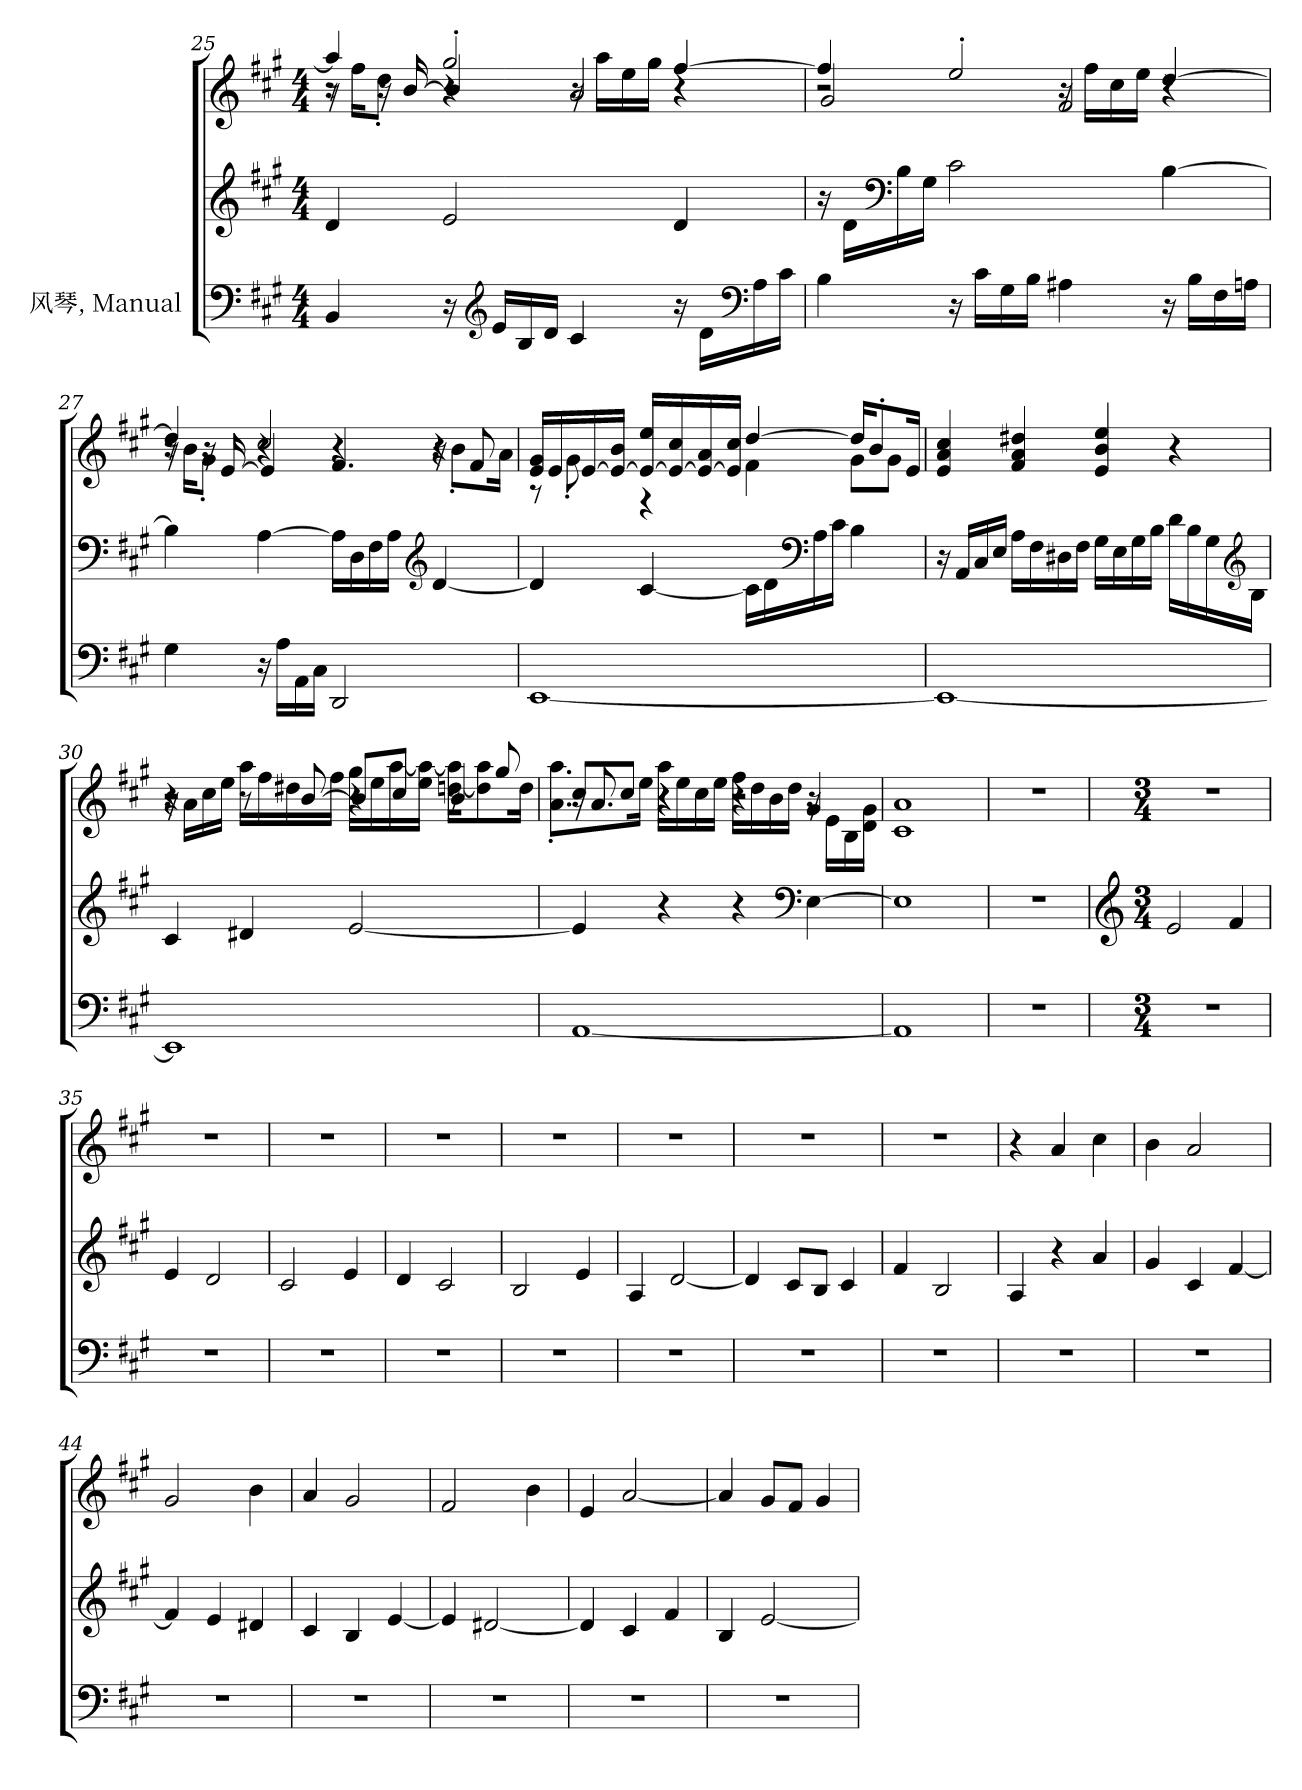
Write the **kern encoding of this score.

**kern	**kern	**kern
*part1	*part1	*part1
*staff3	*staff2	*staff1
*I"风琴, Manual	*	*
!!LO:PB:g=z
*clefF4	*clefG2	*clefG2
*k[f#c#g#]	*k[f#c#g#]	*k[f#c#g#]
*M4/4	*M4/4	*M4/4
=25	=25	=25
*	*	*^
*	*	*	*^
4BB/	4d/	4aa/]	16r	8r
.	.	.	16ff#\KL	.
.	.	.	8dd'\J	16r
.	.	.	.	[16b/
16r	2e/	2gg#'/	4r	4b/]
*clefG2	*	*	*	*
16e/LL	.	.	.	.
16B/	.	.	.	.
16d/JJ	.	.	.	.
4c#/	.	.	16r	2a/
.	.	.	16aa\LL	.
.	.	.	16ee\	.
.	.	.	16gg#\JJ	.
16r	4d/	[4ff#/	4r	.
16d\LL	.	.	.	.
*clefF4	*	*	*	*
16A\	.	.	.	.
16c#\JJ	.	.	.	.
=26	=26	=26	=26	=26
4B\	16r	4ff#/]	2r	2g#/
.	16d\LL	.	.	.
*	*clefF4	*	*	*
.	16B\	.	.	.
.	16G#\JJ	.	.	.
16r	2c#\	2ee'/	.	.
16c#\LL	.	.	.	.
16G#\	.	.	.	.
16B\JJ	.	.	.	.
4A#X\	.	.	16r	2f#/
.	.	.	16ff#\LL	.
.	.	.	16cc#\	.
.	.	.	16ee\JJ	.
16r	[4B\	[4dd/	4r	.
16B\LL	.	.	.	.
16F#\	.	.	.	.
16An\JJ	.	.	.	.
!!LO:LB:g=z	!!	!!
=27	=27	=27	=27	=27
4G#\	4B\]	4dd/]	16r	8r
.	.	.	16b\KL	.
.	.	.	8g#'\J	16r
.	.	.	.	[16e/
16r	[4A\	2cc#/	4r	4e/]
16A\LL	.	.	.	.
16AA\	.	.	.	.
16C#\JJ	.	.	.	.
2DD/	16A\LL]	.	4r	4.f#/
.	16D\	.	.	.
.	16F#\	.	.	.
.	16A\JJ	.	.	.
*	*clefG2	*	*	*
.	[4d/	4r	16r	.
.	.	.	8b'\L	.
.	.	.	.	8f#/
.	.	.	16a\Jk	.
*	*	*v	*v	*v
=28	=28	=28
*	*	*MM72
*	*	*^
[1EE	4d/]	16e/ 16g#/LL	8r
.	.	16e/	.
.	.	[16e/	8g#'\
.	.	16e/_ 16b/JJ	.
.	[4c#/	16e/_ 16ee/LL	4r
.	.	16e/_ 16cc#/	.
.	.	16e/_ 16a/	.
.	.	16e/] 16cc#/JJ	.
.	16c#\LL]	[4dd/	4f#\
.	16d\	.	.
*	*clefF4	*	*
.	16A\	.	.
.	16c#\JJ	.	.
.	4B\	16dd/KL]	8g#\L
.	.	8b'/	.
.	.	.	8g#\J
.	.	16e/Jk	.
*	*	*v	*v
!!LO:LB:g=z
=29	=29	=29
*	*	*MM69
1EE_	16r	4e/ 4a/ 4cc#/
.	16AA/LL	.
.	16C#/	.
.	16E/JJ	.
.	16A\LL	4f#/ 4a/ 4dd#X/
.	16F#\	.
.	16D#X\	.
.	16F#\JJ	.
.	16G#\LL	4e/ 4b/ 4ee/
.	16E\	.
.	16G#\	.
.	16B\JJ	.
.	16d\LL	4r
.	16B\	.
.	16G#\	.
*	*clefG2	*
.	16B\JJ	.
=30	=30	=30
*	*	*^
*	*	*	*^
1EE]	4c#/	2r	16r	4r
.	.	.	16a\LL	.
.	.	.	16cc#\	.
.	.	.	16ee\JJ	.
.	4d#X/	.	16aa\LL	8r
.	.	.	16ff#\	.
.	.	.	16dd#X\	[8b/
.	.	.	16ff#\JJ	.
.	[2e/	4r	16gg#\LL	8b/L]
.	.	.	16ee\	.
.	.	.	[16aa\	8cc#/J
.	.	.	16ee\ 16aa\_JJ	.
.	.	8r	[16ddn\ 16aa\]KL	4b/
.	.	.	8dd\] 8aa\	.
.	.	8gg#/	.	.
.	.	.	16dd\Jk	.
!!LO:LB:g=z	!!	!!
=31	=31	=31	=31	=31
*	*	*MM66	*	*
[1AA	4e/]	8cc#/L	8.a\' 8.aa\'L	16r
.	.	.	.	8.a/
.	.	8cc#/J	.	.
.	.	.	16ee\Jk	.
.	4r	4r	16aa\LL	4r
.	.	.	16ee\	.
.	.	.	16cc#\	.
.	.	.	16ee\JJ	.
.	4r	2r	16ff#\LL	4r
.	.	.	16dd\	.
.	.	.	16b\	.
.	.	.	16dd\JJ	.
*	*clefF4	*	*	*
.	[4E\	.	16r	4g#/
.	.	.	16e\LL	.
.	.	.	16B\	.
.	.	.	16d\ 16g#\JJ	.
*	*	*v	*v	*v
=32	=32	=32
*	*	*MM55
1AA]	1E]	1c# 1a
=33	=33	=33
*	*	*MM105
1r	1r	1r
=34	=34	=34
*	*clefG2	*
*M3/4	*M3/4	*M3/4
2.r	2e/	2.r
.	4f#/	.
=35	=35	=35
2.r	4e/	2.r
.	2d/	.
=36	=36	=36
2.r	2c#/	2.r
.	4e/	.
=37	=37	=37
2.r	4d/	2.r
.	2c#/	.
=38	=38	=38
2.r	2B/	2.r
.	4e/	.
!!LO:PB:g=z
=39	=39	=39
2.r	4A/	2.r
.	[2d/	.
=40	=40	=40
2.r	4d/]	2.r
.	8c#/L	.
.	8B/J	.
.	4c#/	.
=41	=41	=41
2.r	4f#/	2.r
.	2B/	.
=42	=42	=42
2.r	4A/	4r
.	4r	4a/
.	4a/	4cc#\
=43	=43	=43
2.r	4g#/	4b\
.	4c#/	2a/
.	[4f#/	.
=44	=44	=44
2.r	4f#/]	2g#/
.	4e/	.
.	4d#X/	4b\
=45	=45	=45
2.r	4c#/	4a/
.	4B/	2g#/
.	[4e/	.
=46	=46	=46
2.r	4e/]	2f#/
.	[2d#X/	.
.	.	4b\
=47	=47	=47
2.r	4d#/]	4e/
.	4c#/	[2a/
.	4f#/	.
=48	=48	=48
2.r	4B/	4a/]
.	[2e/	8g#/L
.	.	8f#/J
.	.	4g#/
=	=	=
*-	*-	*-
